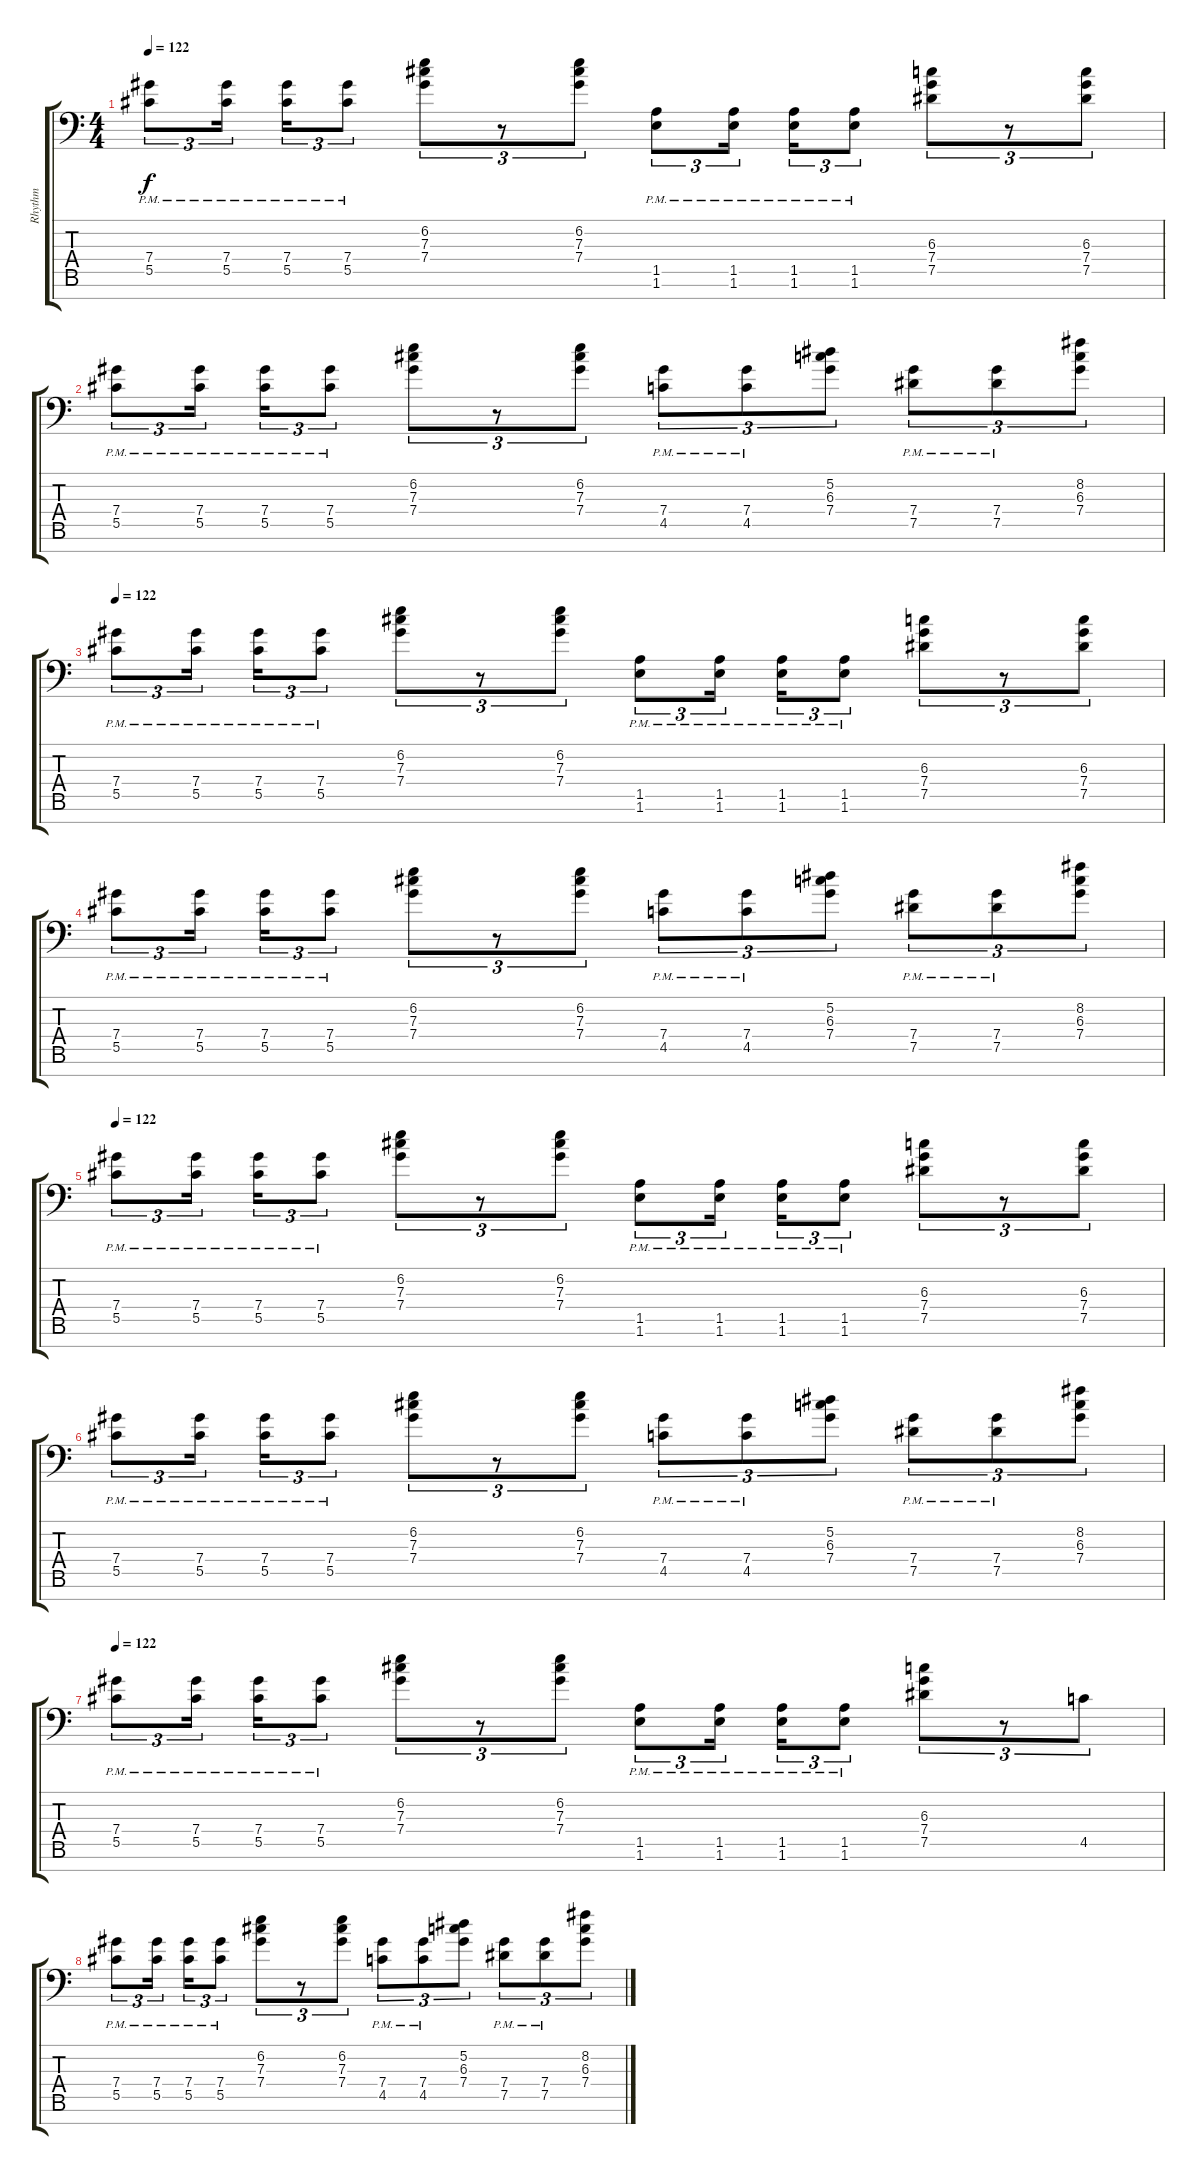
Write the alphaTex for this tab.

\track ("Rhythm" "Rhythm") {instrument overdrivenguitar}
\staff {score tabs}
\tuning (Eb4 Bb3 Gb3 Db3 Ab2 Eb2 Bb1) {hide}
\ts (4 4)
\tempo 122
\clef f4
\ks c
(7.4{pm} 5.5{pm}).8{tu (3 2) dy f} (7.4 5.5{pm}).16{tu (3 2)} (7.4 5.5{pm}).16{tu (3 2)} (7.4 5.5{pm}).8{tu (3 2)} (6.2 7.3 7.4).8{tu (3 2)} r.8{tu (3 2)} (6.2 7.3 7.4).8{tu (3 2)} (1.5{pm} 1.6).8{tu (3 2)} (1.5{pm} 1.6).16{tu (3 2)} (1.5{pm} 1.6).16{tu (3 2)} (1.5{pm} 1.6).8{tu (3 2)} (6.3 7.4 7.5).8{tu (3 2)} r.8{tu (3 2)} (6.3 7.4 7.5).8{tu (3 2)} |
(7.4{pm} 5.5).8{tu (3 2)} (7.4{pm} 5.5).16{tu (3 2)} (7.4{pm} 5.5).16{tu (3 2)} (7.4{pm} 5.5).8{tu (3 2)} (6.2 7.3 7.4).8{tu (3 2)} r.8{tu (3 2)} (6.2 7.3 7.4).8{tu (3 2)} (7.4{pm} 4.5).8{tu (3 2)} (7.4{pm} 4.5).8{tu (3 2)} (5.2 6.3 7.4).8{tu (3 2)} (7.4{pm} 7.5).8{tu (3 2)} (7.4{pm} 7.5).8{tu (3 2)} (8.2 6.3 7.4).8{tu (3 2)} |
\tempo 122
(7.4{pm} 5.5{pm}).8{tu (3 2)} (7.4 5.5{pm}).16{tu (3 2)} (7.4 5.5{pm}).16{tu (3 2)} (7.4 5.5{pm}).8{tu (3 2)} (6.2 7.3 7.4).8{tu (3 2)} r.8{tu (3 2)} (6.2 7.3 7.4).8{tu (3 2)} (1.5{pm} 1.6).8{tu (3 2)} (1.5{pm} 1.6).16{tu (3 2)} (1.5{pm} 1.6).16{tu (3 2)} (1.5{pm} 1.6).8{tu (3 2)} (6.3 7.4 7.5).8{tu (3 2)} r.8{tu (3 2)} (6.3 7.4 7.5).8{tu (3 2)} |
(7.4{pm} 5.5).8{tu (3 2)} (7.4{pm} 5.5).16{tu (3 2)} (7.4{pm} 5.5).16{tu (3 2)} (7.4{pm} 5.5).8{tu (3 2)} (6.2 7.3 7.4).8{tu (3 2)} r.8{tu (3 2)} (6.2 7.3 7.4).8{tu (3 2)} (7.4{pm} 4.5).8{tu (3 2)} (7.4{pm} 4.5).8{tu (3 2)} (5.2 6.3 7.4).8{tu (3 2)} (7.4{pm} 7.5).8{tu (3 2)} (7.4{pm} 7.5).8{tu (3 2)} (8.2 6.3 7.4).8{tu (3 2)} |
\tempo 122
(7.4{pm} 5.5{pm}).8{tu (3 2)} (7.4 5.5{pm}).16{tu (3 2)} (7.4 5.5{pm}).16{tu (3 2)} (7.4 5.5{pm}).8{tu (3 2)} (6.2 7.3 7.4).8{tu (3 2)} r.8{tu (3 2)} (6.2 7.3 7.4).8{tu (3 2)} (1.5{pm} 1.6).8{tu (3 2)} (1.5{pm} 1.6).16{tu (3 2)} (1.5{pm} 1.6).16{tu (3 2)} (1.5{pm} 1.6).8{tu (3 2)} (6.3 7.4 7.5).8{tu (3 2)} r.8{tu (3 2)} (6.3 7.4 7.5).8{tu (3 2)} |
(7.4{pm} 5.5).8{tu (3 2)} (7.4{pm} 5.5).16{tu (3 2)} (7.4{pm} 5.5).16{tu (3 2)} (7.4{pm} 5.5).8{tu (3 2)} (6.2 7.3 7.4).8{tu (3 2)} r.8{tu (3 2)} (6.2 7.3 7.4).8{tu (3 2)} (7.4{pm} 4.5).8{tu (3 2)} (7.4{pm} 4.5).8{tu (3 2)} (5.2 6.3 7.4).8{tu (3 2)} (7.4{pm} 7.5).8{tu (3 2)} (7.4{pm} 7.5).8{tu (3 2)} (8.2 6.3 7.4).8{tu (3 2)} |
\tempo 122
(7.4{pm} 5.5{pm}).8{tu (3 2)} (7.4 5.5{pm}).16{tu (3 2)} (7.4 5.5{pm}).16{tu (3 2)} (7.4 5.5{pm}).8{tu (3 2)} (6.2 7.3 7.4).8{tu (3 2)} r.8{tu (3 2)} (6.2 7.3 7.4).8{tu (3 2)} (1.5{pm} 1.6).8{tu (3 2)} (1.5{pm} 1.6).16{tu (3 2)} (1.5{pm} 1.6).16{tu (3 2)} (1.5{pm} 1.6).8{tu (3 2)} (6.3 7.4 7.5).8{tu (3 2)} r.8{tu (3 2)} 4.5.8{tu (3 2)} |
(7.4{pm} 5.5).8{tu (3 2)} (7.4{pm} 5.5).16{tu (3 2)} (7.4{pm} 5.5).16{tu (3 2)} (7.4{pm} 5.5).8{tu (3 2)} (6.2 7.3 7.4).8{tu (3 2)} r.8{tu (3 2)} (6.2 7.3 7.4).8{tu (3 2)} (7.4{pm} 4.5).8{tu (3 2)} (7.4{pm} 4.5).8{tu (3 2)} (5.2 6.3 7.4).8{tu (3 2)} (7.4{pm} 7.5).8{tu (3 2)} (7.4{pm} 7.5).8{tu (3 2)} (8.2 6.3 7.4).8{tu (3 2)}
